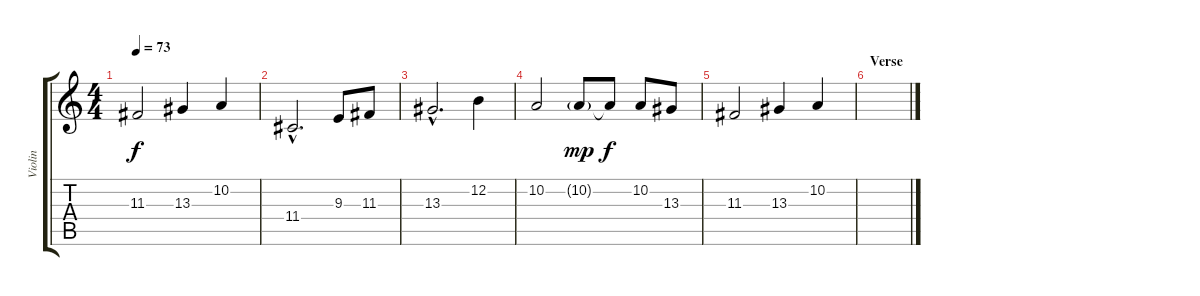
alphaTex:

\track ("Violin" "Violin") {instrument violin}
\staff {score tabs}
\tuning (E4 B3 G3 D3 A2 E2) {hide}
\ts (4 4)
\tempo 73
\clef g2
\ks c
11.3.2{dy f} 13.3.4 10.2.4 |
11.4{hac}.2{d} 9.3.8 11.3.8 |
13.3{hac}.2{d} 12.2.4 |
10.2.2 10.2{g}.8{dy mp} 10.2{t}.8{dy f} 10.2.8 13.3.8 |
11.3.2 13.3.4 10.2.4 |
\section ("" "Verse")
